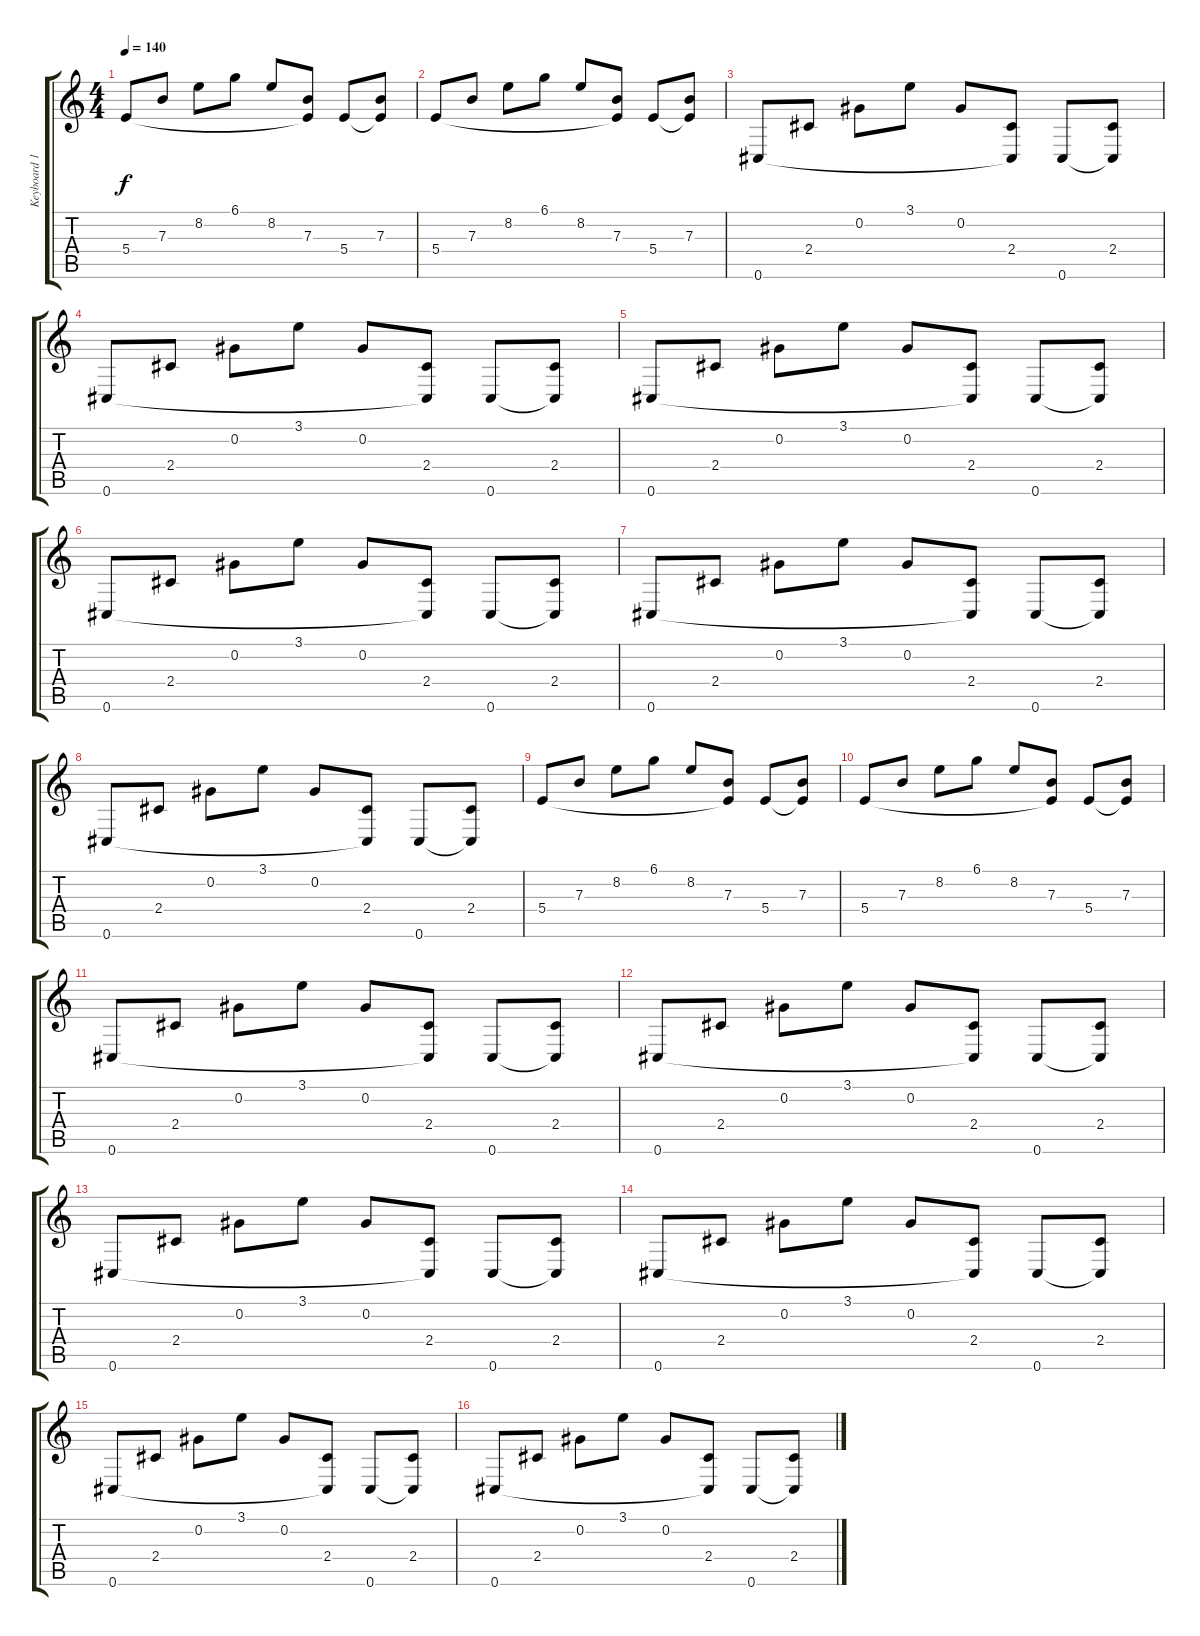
\track ("Keyboard 1" "Keyboard 1") {instrument electricguitarjazz}
\staff {score tabs}
\tuning (Db4 Ab3 E3 B2 Gb2 Db2) {hide}
\ts (4 4)
\tempo 140
\clef g2
\ks c
5.4.8{dy f} 7.3.8 8.2.8 6.1.8 8.2.8 (7.3 5.4{t}).8 5.4.8 (7.3 5.4{t}).8 |
5.4.8 7.3.8 8.2.8 6.1.8 8.2.8 (7.3 5.4{t}).8 5.4.8 (7.3 5.4{t}).8 |
0.6.8 2.4.8 0.2.8 3.1.8 0.2.8 (2.4 0.6{t}).8 0.6.8 (2.4 0.6{t}).8 |
0.6.8 2.4.8 0.2.8 3.1.8 0.2.8 (2.4 0.6{t}).8 0.6.8 (2.4 0.6{t}).8 |
0.6.8{volume 13} 2.4.8 0.2.8 3.1.8 0.2.8 (2.4 0.6{t}).8 0.6.8 (2.4 0.6{t}).8 |
0.6.8{volume 12} 2.4.8 0.2.8 3.1.8 0.2.8 (2.4 0.6{t}).8 0.6.8 (2.4 0.6{t}).8 |
0.6.8 2.4.8 0.2.8 3.1.8 0.2.8 (2.4 0.6{t}).8 0.6.8 (2.4 0.6{t}).8 |
0.6.8 2.4.8 0.2.8 3.1.8 0.2.8 (2.4 0.6{t}).8 0.6.8 (2.4 0.6{t}).8 |
5.4.8{volume 11} 7.3.8 8.2.8 6.1.8 8.2.8 (7.3 5.4{t}).8 5.4.8 (7.3 5.4{t}).8 |
5.4.8 7.3.8 8.2.8 6.1.8 8.2.8 (7.3 5.4{t}).8 5.4.8 (7.3 5.4{t}).8 |
0.6.8 2.4.8 0.2.8 3.1.8 0.2.8 (2.4 0.6{t}).8 0.6.8 (2.4 0.6{t}).8 |
0.6.8 2.4.8 0.2.8 3.1.8 0.2.8 (2.4 0.6{t}).8 0.6.8 (2.4 0.6{t}).8 |
0.6.8{volume 10} 2.4.8 0.2.8 3.1.8 0.2.8 (2.4 0.6{t}).8 0.6.8 (2.4 0.6{t}).8 |
0.6.8{volume 8} 2.4.8 0.2.8 3.1.8 0.2.8 (2.4 0.6{t}).8 0.6.8 (2.4 0.6{t}).8 |
0.6.8 2.4.8 0.2.8 3.1.8 0.2.8 (2.4 0.6{t}).8 0.6.8 (2.4 0.6{t}).8 |
0.6.8 2.4.8 0.2.8 3.1.8 0.2.8 (2.4 0.6{t}).8 0.6.8 (2.4 0.6{t}).8
